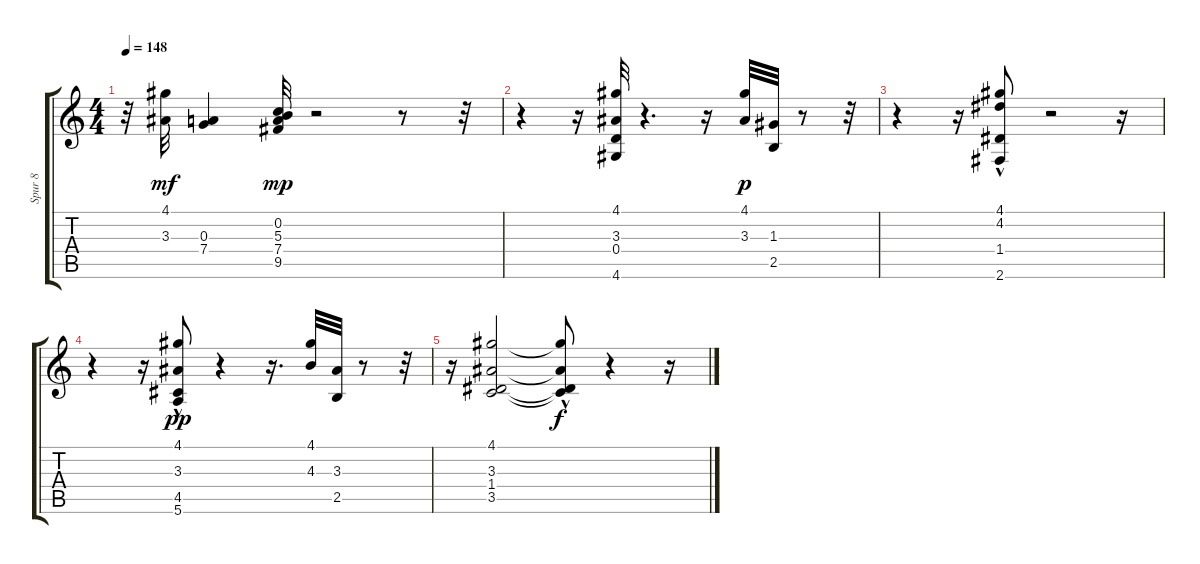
\track ("Spur 8" "Spur 8") {instrument electricguitarmuted}
\staff {score tabs}
\tuning (E4 B3 G3 D3 A2 E2) {hide}
\ts (4 4)
\tempo 148
\clef g2
\ks c
r.32{dy mf} (4.1 3.3).32 (0.3 7.4).4 (0.2 5.3 7.4 9.5).32{dy mp} r.2 r.8 r.32 |
r.4 r.16 (4.1 3.3 0.4 4.6).32 r.4{d} r.16 (4.1 3.3).32{dy p} (1.3 2.5).32 r.8 r.32 |
r.4 r.16 (4.1 4.2 1.4 2.6{hac}).8 r.2 r.16 |
r.4 r.16 (4.1 3.3 4.5 5.6{hac}).8{dy pp} r.4 r.16{d} (4.1 4.3).32 (3.3 2.5).32 r.8 r.32 |
r.16 (4.1 3.3 1.4 3.5).2 (4.1{t} 3.3{hac t} 1.4{t} 3.5{hac t}).8{dy f} r.4 r.16
